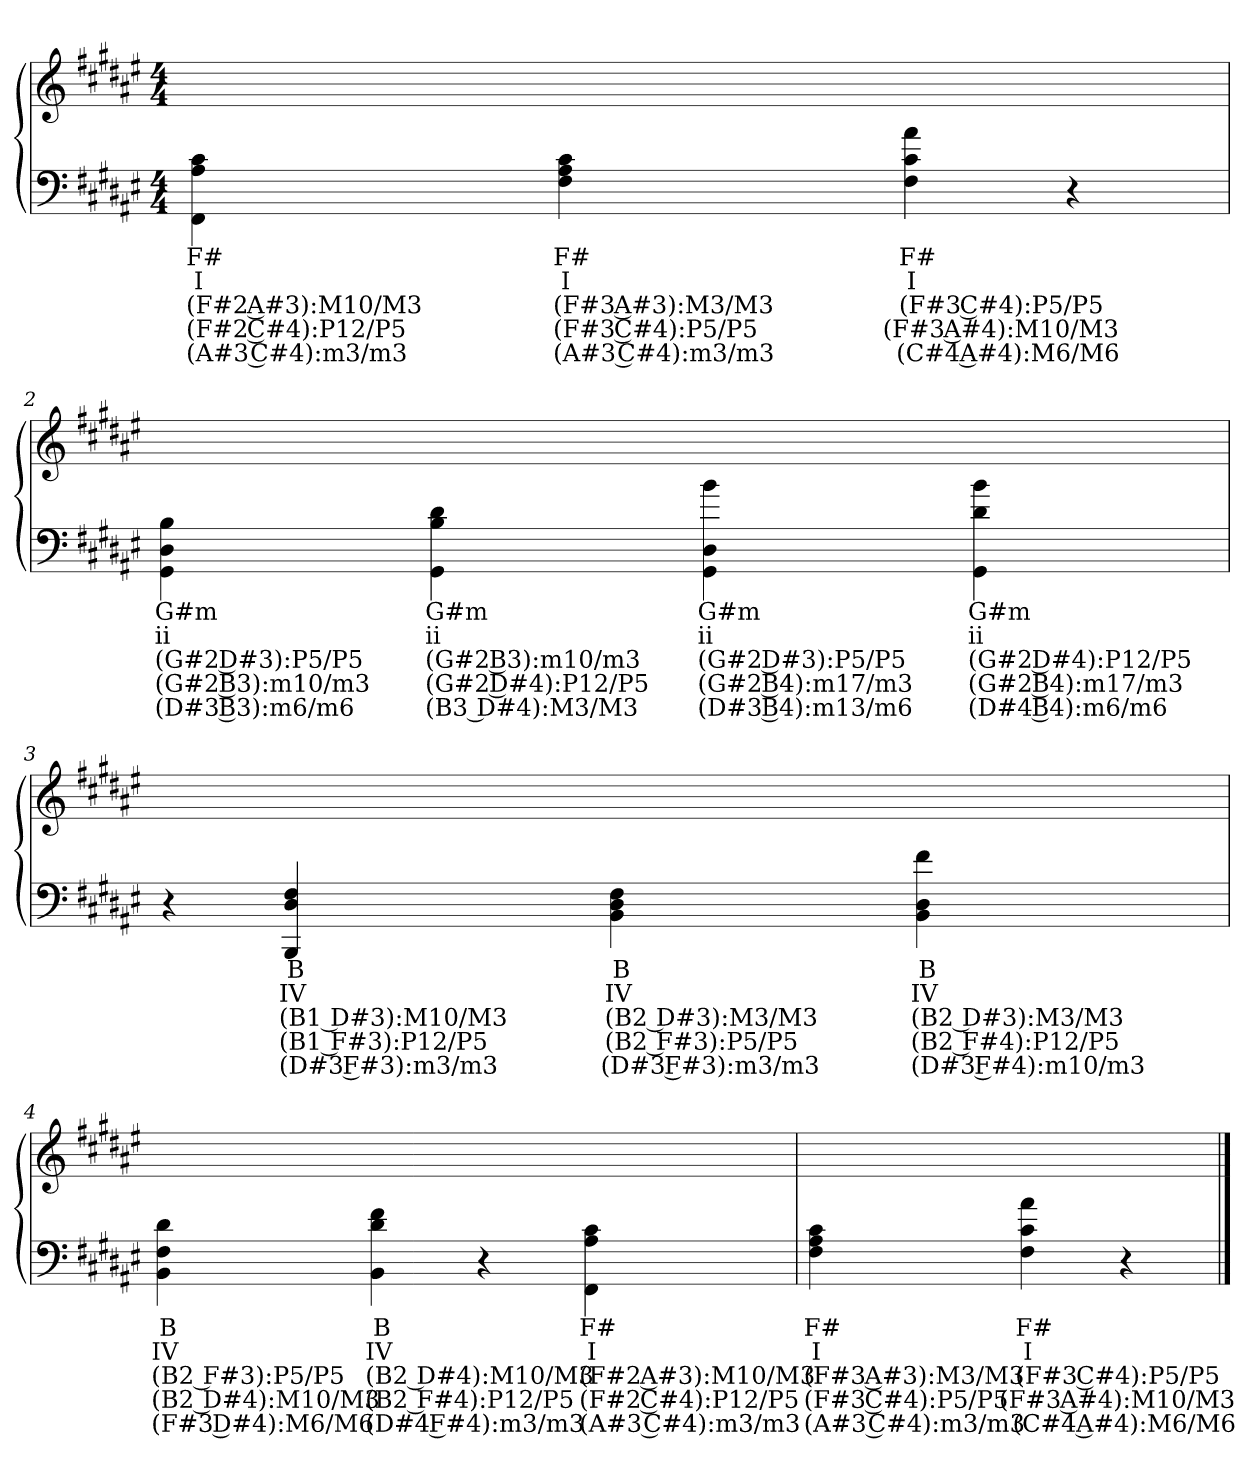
**kern	**text	**text	**text	**text	**text	**kern
*part2	*part2	*part2	*part2	*part2	*part2	*part1
*staff2	*staff2	*staff2	*staff2	*staff2	*staff2	*staff1
*clefF4	*	*	*	*	*	*clefG2
*k[f#c#g#d#a#e#]	*	*	*	*	*	*k[f#c#g#d#a#e#]
*F#:	*	*	*	*	*	*F#:
*M4/4	*	*	*	*	*	*M4/4
*MM60	*	*	*	*	*	*MM60
=1	=1	=1	=1	=1	=1	=1
4FF# 4A# 4c#	F#	I	(F#2 A#3):M10/M3	(F#2 C#4):P12/P5	(A#3 C#4):m3/m3	1ryy
4F# 4A# 4c#	F#	I	(F#3 A#3):M3/M3	(F#3 C#4):P5/P5	(A#3 C#4):m3/m3	.
4F# 4c# 4a#	F#	I	(F#3 C#4):P5/P5	(F#3 A#4):M10/M3	(C#4 A#4):M6/M6	.
4r	.	.	.	.	.	.
=2	=2	=2	=2	=2	=2	=2
4GG# 4D# 4B	G#m	ii	(G#2 D#3):P5/P5	(G#2 B3):m10/m3	(D#3 B3):m6/m6	1ryy
4GG# 4B 4d#	G#m	ii	(G#2 B3):m10/m3	(G#2 D#4):P12/P5	(B3 D#4):M3/M3	.
4GG# 4D# 4b	G#m	ii	(G#2 D#3):P5/P5	(G#2 B4):m17/m3	(D#3 B4):m13/m6	.
4GG# 4d# 4b	G#m	ii	(G#2 D#4):P12/P5	(G#2 B4):m17/m3	(D#4 B4):m6/m6	.
=3	=3	=3	=3	=3	=3	=3
4r	.	.	.	.	.	1ryy
4BBB 4D# 4F#	B	IV	(B1 D#3):M10/M3	(B1 F#3):P12/P5	(D#3 F#3):m3/m3	.
4BB 4D# 4F#	B	IV	(B2 D#3):M3/M3	(B2 F#3):P5/P5	(D#3 F#3):m3/m3	.
4BB 4D# 4f#	B	IV	(B2 D#3):M3/M3	(B2 F#4):P12/P5	(D#3 F#4):m10/m3	.
=4	=4	=4	=4	=4	=4	=4
4BB 4F# 4d#	B	IV	(B2 F#3):P5/P5	(B2 D#4):M10/M3	(F#3 D#4):M6/M6	1ryy
4BB 4d# 4f#	B	IV	(B2 D#4):M10/M3	(B2 F#4):P12/P5	(D#4 F#4):m3/m3	.
4r	.	.	.	.	.	.
4FF# 4A# 4c#	F#	I	(F#2 A#3):M10/M3	(F#2 C#4):P12/P5	(A#3 C#4):m3/m3	.
=5	=5	=5	=5	=5	=5	=5
4F# 4A# 4c#	F#	I	(F#3 A#3):M3/M3	(F#3 C#4):P5/P5	(A#3 C#4):m3/m3	2.ryy
4F# 4c# 4a#	F#	I	(F#3 C#4):P5/P5	(F#3 A#4):M10/M3	(C#4 A#4):M6/M6	.
4r	.	.	.	.	.	.
==	==	==	==	==	==	==
*-	*-	*-	*-	*-	*-	*-
